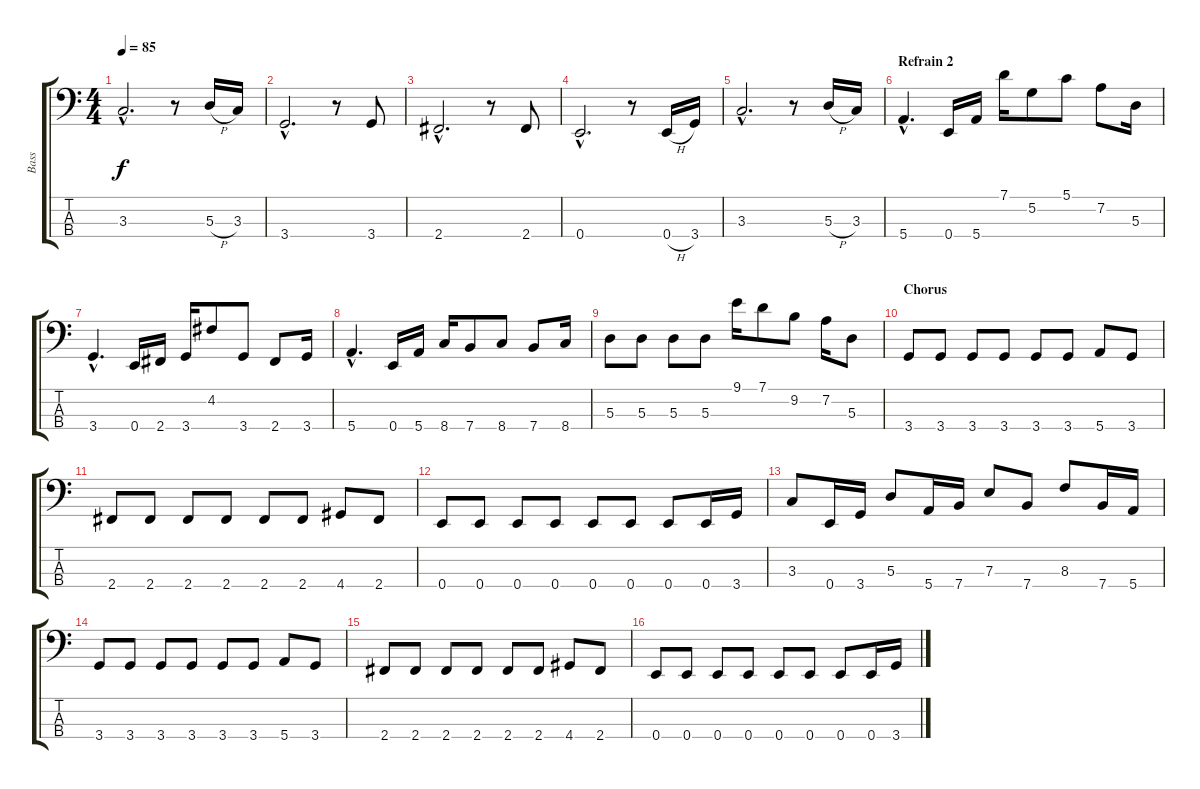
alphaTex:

\track ("Bass" "Bass") {instrument electricbasspick}
\staff {score tabs}
\tuning (G2 D2 A1 E1) {hide}
\ts (4 4)
\tempo 85
\clef f4
\ks c
3.3{hac}.2{d dy f} r.8 5.3{h}.16 3.3.16 |
3.4{hac}.2{d} r.8 3.4.8 |
2.4{hac}.2{d} r.8 2.4.8 |
0.4{hac}.2{d} r.8 0.4{h}.16 3.4.16 |
3.3{hac}.2{d} r.8 5.3{h}.16 3.3.16 |
\section ("" "Refrain 2")
5.4{hac}.4{d} 0.4.16 5.4.16 7.1.16 5.2.8 5.1.8 7.2.8 5.3.16 |
3.4{hac}.4{d} 0.4.16 2.4.16 3.4.16 4.2.8 3.4.8 2.4.8 3.4.16 |
5.4{hac}.4{d} 0.4.16 5.4.16 8.4.16 7.4.8 8.4.8 7.4.8 8.4.16 |
5.3.8 5.3.8 5.3.8 5.3.8 9.1.16 7.1.8 9.2.8 7.2.16 5.3.8 |
\section ("" "Chorus")
3.4.8 3.4.8 3.4.8 3.4.8 3.4.8 3.4.8 5.4.8 3.4.8 |
2.4.8 2.4.8 2.4.8 2.4.8 2.4.8 2.4.8 4.4.8 2.4.8 |
0.4.8 0.4.8 0.4.8 0.4.8 0.4.8 0.4.8 0.4.8 0.4.16 3.4.16 |
3.3.8 0.4.16 3.4.16 5.3.8 5.4.16 7.4.16 7.3.8 7.4.8 8.3.8 7.4.16 5.4.16 |
3.4.8 3.4.8 3.4.8 3.4.8 3.4.8 3.4.8 5.4.8 3.4.8 |
2.4.8 2.4.8 2.4.8 2.4.8 2.4.8 2.4.8 4.4.8 2.4.8 |
0.4.8 0.4.8 0.4.8 0.4.8 0.4.8 0.4.8 0.4.8 0.4.16 3.4.16
